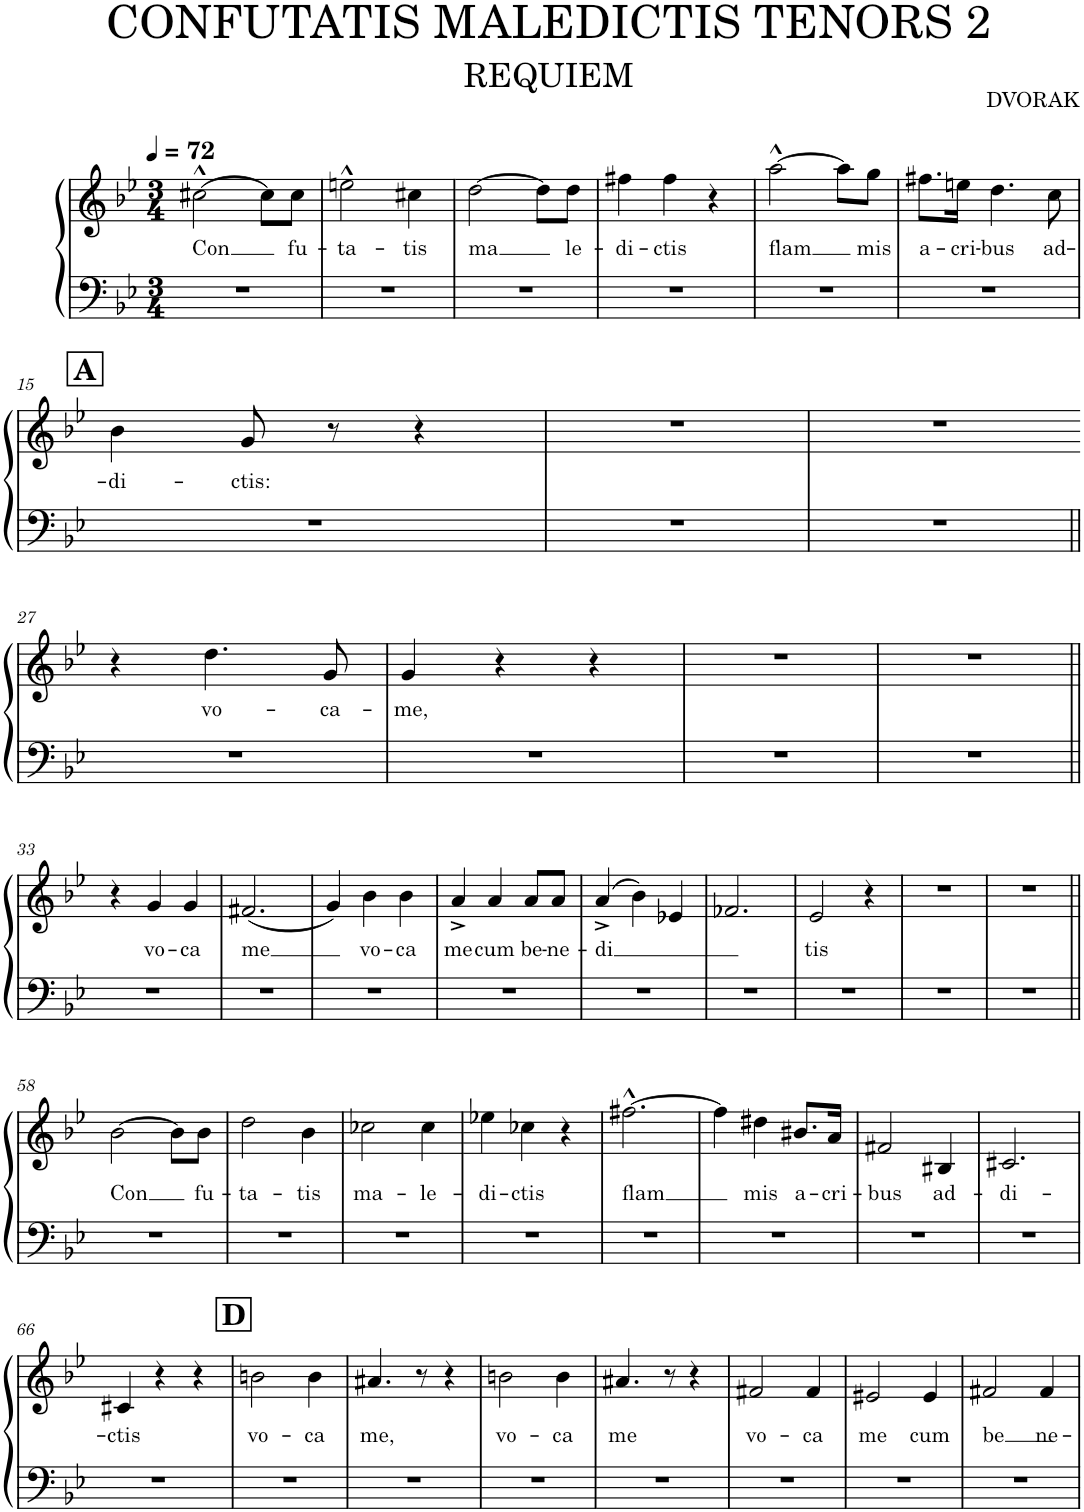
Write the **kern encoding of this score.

**kern	**kern	**text
*part1	*part1	*part1
*staff2	*staff1	*staff1
*I"Piano	*	*
*I'Pno.	*	*
*clefF4	*clefG2	*
*k[b-e-]	*k[b-e-]	*
*M3/4	*M3/4	*
*MM72	*MM72	*
=9	=9	=9
!	!	!LO:LY:b
2.r	[2cc#X^^\	Con
.	8cc#\L]	.
!	!	!LO:LY:b
.	8cc#\J	fu-
=10	=10	=10
!	!	!LO:LY:b
2.r	2een^^\	-ta-
!	!	!LO:LY:b
.	4cc#X\	-tis
=11	=11	=11
!	!	!LO:LY:b
2.r	[2dd\	-ma
.	8dd\L]	.
!	!	!LO:LY:b
.	8dd\J	le-
=12	=12	=12
!	!	!LO:LY:b
2.r	4ff#X\	-di-
!	!	!LO:LY:b
.	4ff#\	-ctis
.	4r	.
=13	=13	=13
!	!	!LO:LY:b
2.r	[2aa^^\	flam
.	8aa\L]	.
!	!	!LO:LY:b
.	8gg\J	mis
=14	=14	=14
!	!	!LO:LY:b
2.r	8.ff#X\L	a-
!	!	!LO:LY:b
.	16een\Jk	-cri-
!	!	!LO:LY:b
.	4.dd\	-bus
!	!	!LO:LY:b
.	8cc\	ad-
!!LO:LB:g=z
!!LO:REH:place=s1:a:B:cj:fs=14:t=A
=15	=15	=15
!	!	!LO:LY:b
2.r	4b-\	-di-
!	!	!LO:LY:b
.	8g/	-ctis:
.	8r	.
.	4r	.
=16	=16	=16
2.r	2.r	.
=17	=17	=17
2.r	2.r	.
!!LO:LB:g=z
=27-	=27-	=27-
2.r	4r	.
!	!	!LO:LY:b
.	4.dd\	vo-
!	!	!LO:LY:b
.	8g/	-ca-
=28	=28	=28
!	!	!LO:LY:b
2.r	4g/	-me,
.	4r	.
.	4r	.
=29	=29	=29
2.r	2.r	.
=30	=30	=30
2.r	2.r	.
!!LO:LB:g=z
=33||	=33||	=33||
2.r	4r	.
!	!	!LO:LY:b
.	4g/	vo-
!	!	!LO:LY:b
.	4g/	-ca
=34	=34	=34
!	!	!LO:LY:b
2.r	(2.f#X/	me
=35	=35	=35
2.r	4g/)	.
!	!	!LO:LY:b
.	4b-\	vo-
!	!	!LO:LY:b
.	4b-\	-ca
=36	=36	=36
!	!	!LO:LY:b
2.r	4a^/	me
!	!	!LO:LY:b
.	4a/	cum
!	!	!LO:LY:b
.	8a/L	be-
!	!	!LO:LY:b
.	8a/J	-ne-
=37	=37	=37
!	!	!LO:LY:b
2.r	(4a^/	-di
.	4b-\)	.
.	4e-X/	.
=38	=38	=38
2.r	2.f-X/	.
=39	=39	=39
!	!	!LO:LY:b
2.r	2e-/	tis
.	4r	.
=40	=40	=40
2.r	2.r	.
=41	=41	=41
2.r	2.r	.
!!LO:LB:g=z
=58||	=58||	=58||
!	!	!LO:LY:b
2.r	[2b-\	Con
.	8b-\L]	.
!	!	!LO:LY:b
.	8b-\J	fu-
=59	=59	=59
!	!	!LO:LY:b
2.r	2dd\	-ta-
!	!	!LO:LY:b
.	4b-\	-tis
=60	=60	=60
!	!	!LO:LY:b
2.r	2cc-X\	ma-
!	!	!LO:LY:b
.	4cc-\	-le-
=61	=61	=61
!	!	!LO:LY:b
2.r	4ee-X\	-di-
!	!	!LO:LY:b
.	4cc-X\	-ctis
.	4r	.
=62	=62	=62
!	!	!LO:LY:b
2.r	[2.ff#X^^\	flam
=63	=63	=63
2.r	4ff#\]	.
!	!	!LO:LY:b
.	4dd#X\	mis
!	!	!LO:LY:b
.	8.b#X/L	a-
!	!	!LO:LY:b
.	16a/Jk	-cri-
=64	=64	=64
!	!	!LO:LY:b
2.r	2f#X/	-bus
!	!	!LO:LY:b
.	4B#X/	ad-
=65	=65	=65
!	!	!LO:LY:b
2.r	2.c#X/	-di-
!!LO:LB:g=z
=66	=66	=66
!	!	!LO:LY:b
2.r	4c#X/	-ctis
.	4r	.
.	4r	.
!!LO:REH:place=s1:a:B:cj:fs=14:t=D
=67	=67	=67
!	!	!LO:LY:b
2.r	2bn\	vo-
!	!	!LO:LY:b
.	4b\	-ca
=68	=68	=68
!	!	!LO:LY:b
2.r	4.a#X/	me,
.	8r	.
.	4r	.
=69	=69	=69
!	!	!LO:LY:b
2.r	2bn\	vo-
!	!	!LO:LY:b
.	4b\	-ca
=70	=70	=70
!	!	!LO:LY:b
2.r	4.a#X/	me
.	8r	.
.	4r	.
=71	=71	=71
!	!	!LO:LY:b
2.r	2f#X/	vo-
!	!	!LO:LY:b
.	4f#/	-ca
=72	=72	=72
!	!	!LO:LY:b
2.r	2e#X/	me
!	!	!LO:LY:b
.	4e#/	cum
=73	=73	=73
!	!	!LO:LY:b
2.r	2f#X/	-be
!	!	!LO:LY:b
.	4f#/	ne-
=	=	=
*-	*-	*-
